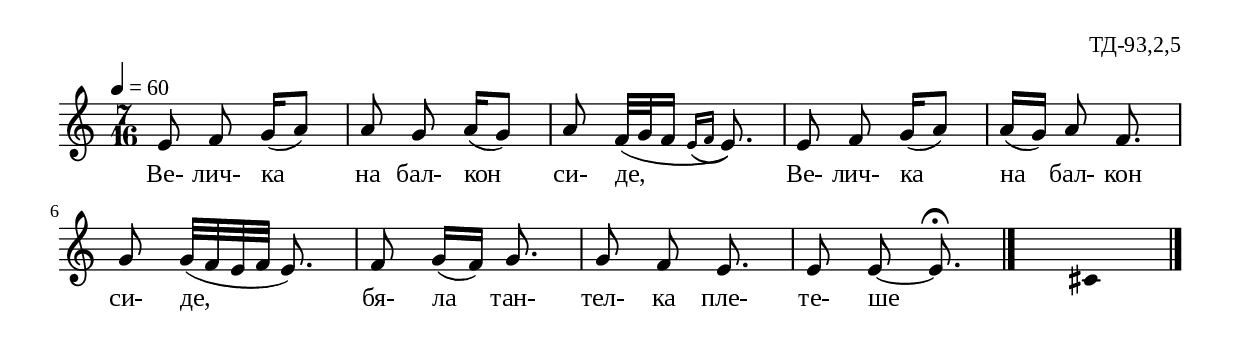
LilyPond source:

%{
td_093_2_05
%}

\include "td-preamble.ly"

\score {
\relative c' {
\tempo 4 = 60
\time 7/16
%%\cadenzaOn
e8 f\noBeam g16([ a8]) | a8 g\noBeam a16[( g8]) | 
a8\noBeam f32[( g f16] \grace { e16\([ f] } e8.\)) |
e8 f\noBeam g16([ a8]) | a16[( g]) a8\noBeam f8. |
g8\noBeam g32[( f e f] e8.) |
f8\noBeam g16[( f]) g8. | g8\noBeam f e8.\noBeam | e8 e\noBeam~ e8.\fermata
 \bar "|."
s8  \fixB cis4
 \bar "|."  
}
\addlyrics { Ве- лич- ка на бал- кон си- де,  Ве- лич- ка на бал- кон си- де,
бя- ла тан- тел- ка пле- те- ше }
%
\layout {
%%   \context { 
%%	    \Staff \remove "Time_signature_engraver" } 
  indent = #0
  line-width = 190\mm
  ragged-right=##f
}
%
\midi { 
	\context {
		\Score tempoWholesPerMinute = #(ly:make-moment 60 4)
		}
	}
}
%
\header{
  opus = "ТД-93,2,5"
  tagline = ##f
}


